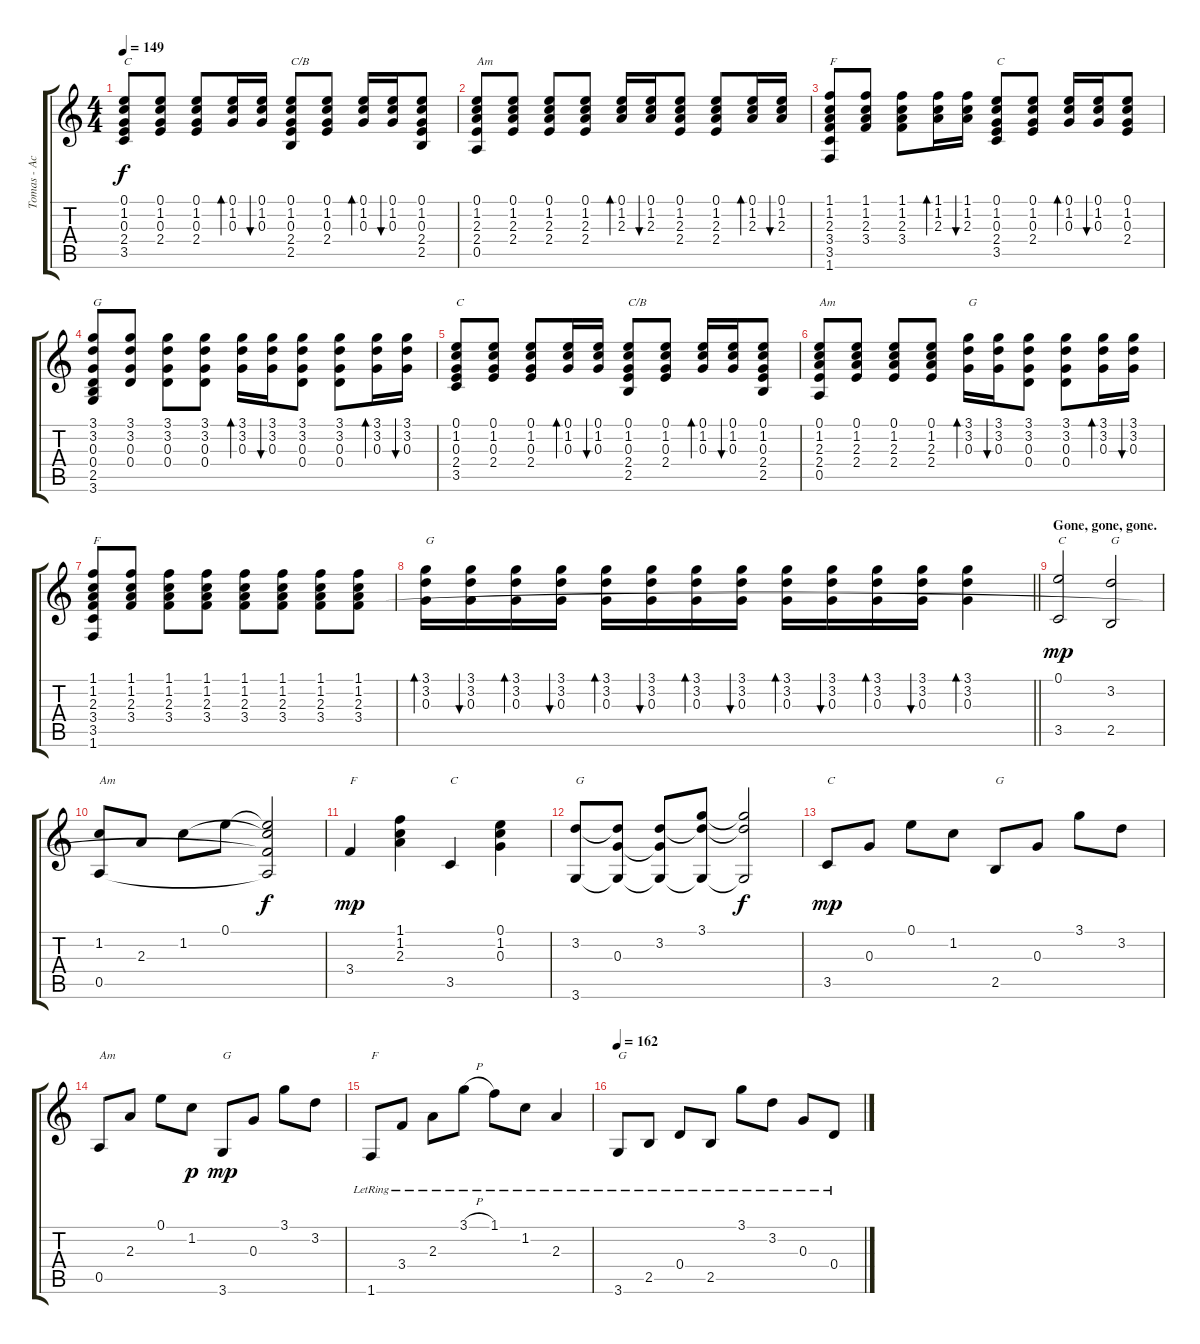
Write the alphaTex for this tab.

\track ("Tomas - Acoustic + Overdubs" "Tomas - Ac") {instrument acousticguitarsteel}
\staff {score tabs}
\tuning (E4 B3 G3 D3 A2 E2) {hide}
\ts (4 4)
\tempo 149
\clef g2
\ks c
(0.1 1.2 0.3 2.4 3.5).8{txt "C" dy f} (0.1 1.2 0.3 2.4).8 (0.1 1.2 0.3 2.4).8 (0.1 1.2 0.3).16{bd 60} (0.1 1.2 0.3).16{bu 60} (0.1 1.2 0.3 2.4 2.5).8{txt "C/B"} (0.1 1.2 0.3 2.4).8 (0.1 1.2 0.3).16{bd 60} (0.1 1.2 0.3).16{bu 60} (0.1 1.2 0.3 2.4 2.5).8 |
(0.1 1.2 2.3 2.4 0.5).8{txt "Am"} (0.1 1.2 2.3 2.4).8 (0.1 1.2 2.3 2.4).8 (0.1 1.2 2.3 2.4).8 (0.1 1.2 2.3).16{bd 60} (0.1 1.2 2.3).16{bu 60} (0.1 1.2 2.3 2.4).8 (0.1 1.2 2.3 2.4).8 (0.1 1.2 2.3).16{bd 60} (0.1 1.2 2.3).16{bu 60} |
(1.1 1.2 2.3 3.4 3.5 1.6).8{txt "F"} (1.1 1.2 2.3 3.4).8 (1.1 1.2 2.3 3.4).8 (1.1 1.2 2.3).16{bd 60} (1.1 1.2 2.3).16{bu 60} (0.1 1.2 0.3 2.4 3.5).8{txt "C"} (0.1 1.2 0.3 2.4).8 (0.1 1.2 0.3).16{bd 60} (0.1 1.2 0.3).16{bu 60} (0.1 1.2 0.3 2.4).8 |
(3.1 3.2 0.3 0.4 2.5 3.6).8{txt "G"} (3.1 3.2 0.3 0.4).8 (3.1 3.2 0.3 0.4).8 (3.1 3.2 0.3 0.4).8 (3.1 3.2 0.3).16{bd 60} (3.1 3.2 0.3).16{bu 60} (3.1 3.2 0.3 0.4).8 (3.1 3.2 0.3 0.4).8 (3.1 3.2 0.3).16{bd 60} (3.1 3.2 0.3).16{bu 60} |
(0.1 1.2 0.3 2.4 3.5).8{txt "C"} (0.1 1.2 0.3 2.4).8 (0.1 1.2 0.3 2.4).8 (0.1 1.2 0.3).16{bd 60} (0.1 1.2 0.3).16{bu 60} (0.1 1.2 0.3 2.4 2.5).8{txt "C/B"} (0.1 1.2 0.3 2.4).8 (0.1 1.2 0.3).16{bd 60} (0.1 1.2 0.3).16{bu 60} (0.1 1.2 0.3 2.4 2.5).8 |
(0.1 1.2 2.3 2.4 0.5).8{txt "Am"} (0.1 1.2 2.3 2.4).8 (0.1 1.2 2.3 2.4).8 (0.1 1.2 2.3 2.4).8 (3.1 3.2 0.3).16{bd 60 txt "G"} (3.1 3.2 0.3).16{bu 60} (3.1 3.2 0.3 0.4).8 (3.1 3.2 0.3 0.4).8 (3.1 3.2 0.3).16{bd 60} (3.1 3.2 0.3).16{bu 60} |
(1.1 1.2 2.3 3.4 3.5 1.6).8{txt "F"} (1.1 1.2 2.3 3.4).8 (1.1 1.2 2.3 3.4).8 (1.1 1.2 2.3 3.4).8 (1.1 1.2 2.3 3.4).8 (1.1 1.2 2.3 3.4).8 (1.1 1.2 2.3 3.4).8 (1.1 1.2 2.3 3.4).8 |
\barLineRight lightlight
(3.1 3.2 0.3).16{bd 60 txt "G"} (3.1 3.2 0.3).16{bu 60} (3.1 3.2 0.3).16{bd 60} (3.1 3.2 0.3).16{bu 60} (3.1 3.2 0.3).16{bd 60} (3.1 3.2 0.3).16{bu 60} (3.1 3.2 0.3).16{bd 60} (3.1 3.2 0.3).16{bu 60} (3.1 3.2 0.3).16{bd 60} (3.1 3.2 0.3).16{bu 60} (3.1 3.2 0.3).16{bd 60} (3.1 3.2 0.3).16{bu 60} (3.1 3.2 0.3).4{bd 60} |
\section ("" "Gone, gone, gone.")
(0.1 3.5).2{txt "C" dy mp} (3.2 2.5).2{txt "G"} |
(1.2 0.5).8{txt "Am"} 2.3.8 1.2.8 0.1.8 (0.1{t} 1.2{t} 3.4{t} 0.5{t}).2{dy f} |
3.4.4{txt "F" dy mp} (1.1 1.2 2.3).4 3.5.4{txt "C"} (0.1 1.2 0.3).4 |
(3.2 3.6).8{txt "G"} (3.2{t} 0.3 3.6{t}).8 (3.2 0.3{t} 3.6{t}).8 (3.1 3.2{t} 3.6{t}).8 (3.1{t} 3.2{t} 3.6{t}).2{dy f} |
3.5.8{txt "C" dy mp} 0.3.8 0.1.8 1.2.8 2.5.8{txt "G"} 0.3.8 3.1.8 3.2.8 |
0.5.8{txt "Am"} 2.3.8 0.1.8 1.2.8{dy p} 3.6.8{txt "G" dy mp} 0.3.8 3.1.8 3.2.8 |
1.6{lr}.8{txt "F"} 3.4{lr}.8 2.3{lr}.8 3.1{h lr}.8 1.1{lr}.8 1.2{lr}.8 2.3{lr}.4 |
\tempo 162
3.6{lr}.8{txt "G"} 2.5{lr}.8 0.4{lr}.8 2.5{lr}.8 3.1{lr}.8 3.2{lr}.8 0.3{lr}.8 0.4{lr}.8
